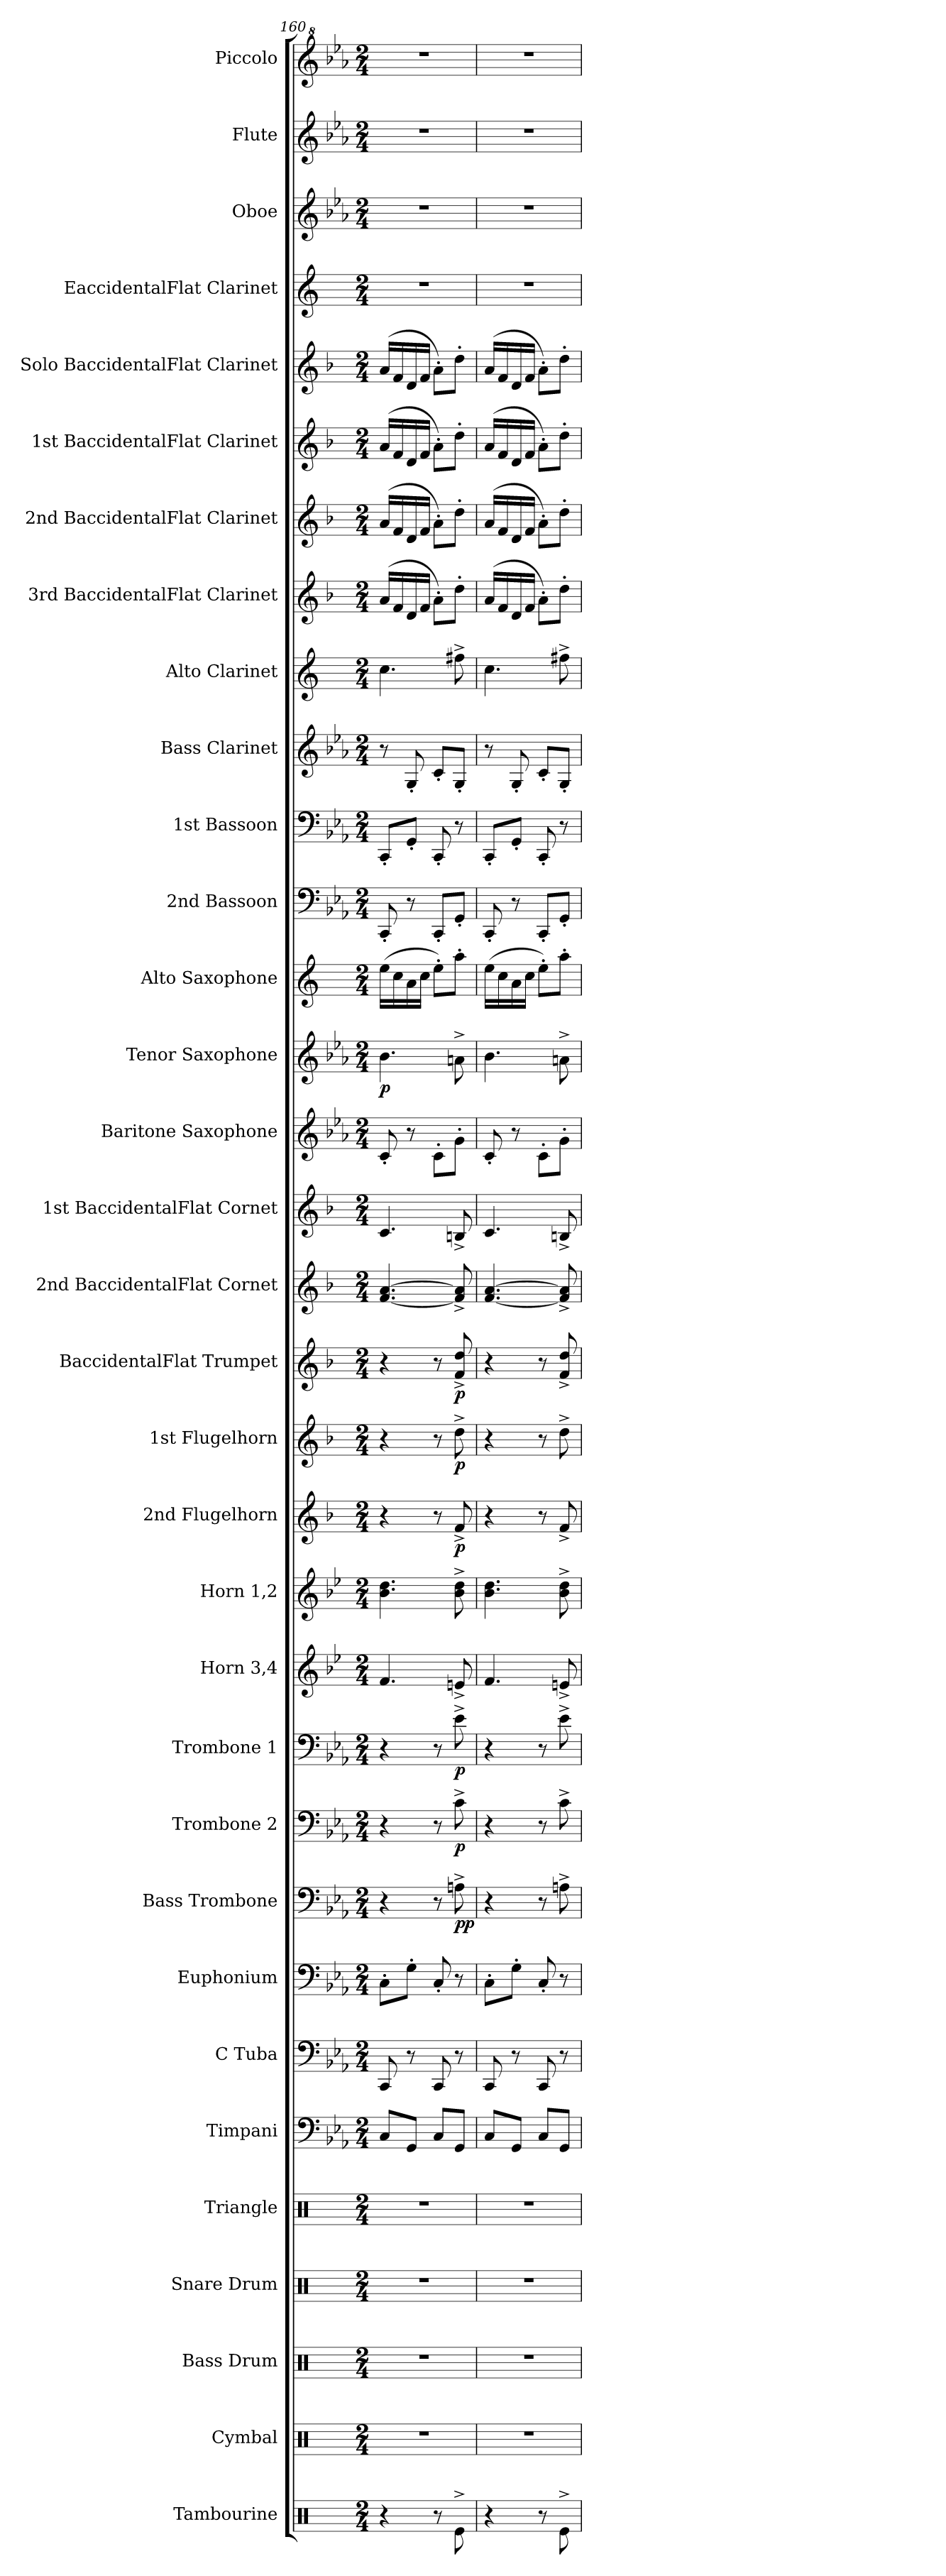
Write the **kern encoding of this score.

**kern	**kern	**kern	**kern	**kern	**kern	**kern	**kern	**kern	**dynam	**kern	**dynam	**kern	**dynam	**kern	**kern	**kern	**dynam	**kern	**dynam	**kern	**dynam	**kern	**kern	**kern	**kern	**dynam	**kern	**kern	**kern	**kern	**kern	**kern	**kern	**kern	**kern	**kern	**kern	**kern	**kern
*part33	*part32	*part31	*part30	*part29	*part28	*part27	*part26	*part25	*part25	*part24	*part24	*part23	*part23	*part22	*part21	*part20	*part20	*part19	*part19	*part18	*part18	*part17	*part16	*part15	*part14	*part14	*part13	*part12	*part11	*part10	*part9	*part8	*part7	*part6	*part5	*part4	*part3	*part2	*part1
*staff33	*staff32	*staff31	*staff30	*staff29	*staff28	*staff27	*staff26	*staff25	*staff25	*staff24	*staff24	*staff23	*staff23	*staff22	*staff21	*staff20	*staff20	*staff19	*staff19	*staff18	*staff18	*staff17	*staff16	*staff15	*staff14	*staff14	*staff13	*staff12	*staff11	*staff10	*staff9	*staff8	*staff7	*staff6	*staff5	*staff4	*staff3	*staff2	*staff1
*I"Tambourine	*I"Cymbal	*I"Bass Drum	*I"Snare Drum	*I"Triangle	*I"Timpani	*I"C Tuba	*I"Euphonium	*I"Bass Trombone	*	*I"Trombone 2	*	*I"Trombone 1	*	*I"Horn 3,4	*I"Horn 1,2	*I"2nd Flugelhorn	*	*I"1st Flugelhorn	*	*I"BaccidentalFlat Trumpet	*	*I"2nd BaccidentalFlat Cornet	*I"1st BaccidentalFlat Cornet	*I"Baritone Saxophone	*I"Tenor Saxophone	*	*I"Alto Saxophone	*I"2nd Bassoon	*I"1st Bassoon	*I"Bass Clarinet	*I"Alto Clarinet	*I"3rd BaccidentalFlat Clarinet	*I"2nd BaccidentalFlat Clarinet	*I"1st BaccidentalFlat Clarinet	*I"Solo BaccidentalFlat Clarinet	*I"EaccidentalFlat Clarinet	*I"Oboe	*I"Flute	*I"Piccolo
*I'Tamb.	*I'Cym.	*I'B. Dr.	*I'Sn. Dr.	*I'Trgl.	*I'Timp.	*I'C Tu.	*I'Eu.	*I'B. Trb.	*	*I'Trb. 2	*	*I'Trb. 1	*	*I'Hn. 3,4	*I'Hn. 1,2	*I'2nd Flghn.	*	*I'1st Flghn.	*	*I'BaccidentalFlat Tpt.	*	*I'2nd BaccidentalFlat Cnt.	*I'1st BaccidentalFlat Cnt.	*I'Bar. Sax.	*I'T. Sax.	*	*I'A. Sax.	*I'2nd Bsn.	*I'1st Bsn.	*I'B. Cl.	*I'A. Cl.	*I'3rd BaccidentalFlat Cl.	*I'2nd BaccidentalFlat Cl.	*I'1st BaccidentalFlat Cl.	*I'Solo BaccidentalFlat Cl.	*I'EaccidentalFlat Cl.	*I'Ob.	*I'Fl.	*I'Picc.
*clefX	*clefX	*clefX	*clefX	*clefX	*clefF4	*clefF4	*clefF4	*clefF4	*	*clefF4	*	*clefF4	*	*clefG2	*clefG2	*clefG2	*	*clefG2	*	*clefG2	*	*clefG2	*clefG2	*clefG2	*clefG2	*	*clefG2	*clefF4	*clefF4	*clefG2	*clefG2	*clefG2	*clefG2	*clefG2	*clefG2	*clefG2	*clefG2	*clefG2	*clefG^2
*	*	*	*	*	*	*	*	*	*	*	*	*	*	*ITrd4c7	*ITrd4c7	*ITrd1c2	*	*ITrd1c2	*	*ITrd1c2	*	*ITrd1c2	*ITrd1c2	*ITrd12c21	*ITrd8c14	*	*ITrd5c9	*	*	*ITrd8c14	*ITrd5c9	*ITrd1c2	*ITrd1c2	*ITrd1c2	*ITrd1c2	*ITrd-2c-3	*	*	*ITrd-7c-12
*k[]	*k[]	*k[]	*k[]	*k[]	*k[b-e-a-]	*k[b-e-a-]	*k[b-e-a-]	*k[b-e-a-]	*	*k[b-e-a-]	*	*k[b-e-a-]	*	*k[b-e-a-]	*k[b-e-a-]	*k[b-e-a-]	*	*k[b-e-a-]	*	*k[b-e-a-]	*	*k[b-e-a-]	*k[b-e-a-]	*k[b-e-a-]	*k[b-e-a-]	*	*k[b-e-a-]	*k[b-e-a-]	*k[b-e-a-]	*k[b-e-a-]	*k[b-e-a-]	*k[b-e-a-]	*k[b-e-a-]	*k[b-e-a-]	*k[b-e-a-]	*k[b-e-a-]	*k[b-e-a-]	*k[b-e-a-]	*k[b-e-a-]
*M2/4	*M2/4	*M2/4	*M2/4	*M2/4	*M2/4	*M2/4	*M2/4	*M2/4	*	*M2/4	*	*M2/4	*	*M2/4	*M2/4	*M2/4	*	*M2/4	*	*M2/4	*	*M2/4	*M2/4	*M2/4	*M2/4	*	*M2/4	*M2/4	*M2/4	*M2/4	*M2/4	*M2/4	*M2/4	*M2/4	*M2/4	*M2/4	*M2/4	*M2/4	*M2/4
=160	=160	=160	=160	=160	=160	=160	=160	=160	=160	=160	=160	=160	=160	=160	=160	=160	=160	=160	=160	=160	=160	=160	=160	=160	=160	=160	=160	=160	=160	=160	=160	=160	=160	=160	=160	=160	=160	=160	=160
!	!	!	!	!	!	!	!	!	!	!	!	!	!	!	!	!	!	!	!	!	!	!	!	!	!	!LO:DY:b	!	!	!	!	!	!	!	!	!	!	!	!	!
4r	2r	2r	2r	2r	8C/L	8CC/	8C'\L	4r	.	4r	.	4r	.	4.B-/	4.e-\ 4.g\	4r	.	4r	.	4r	.	[4.e-/ [4.g/	4.B-/	8C'/	4.B-\	p	(16g\LL	8CC'/	8CC'/L	8r	4.e-\	(16g/LL	(16g/LL	(16g/LL	(16g/LL	2r	2r	2r	2r
.	.	.	.	.	.	.	.	.	.	.	.	.	.	.	.	.	.	.	.	.	.	.	.	.	.	.	16e-\	.	.	.	.	16e-/	16e-/	16e-/	16e-/	.	.	.	.
.	.	.	.	.	8GG/J	8r	8G'\J	.	.	.	.	.	.	.	.	.	.	.	.	.	.	.	.	8r	.	.	16c\	8r	8GG'/J	8GG'/	.	16c/	16c/	16c/	16c/	.	.	.	.
.	.	.	.	.	.	.	.	.	.	.	.	.	.	.	.	.	.	.	.	.	.	.	.	.	.	.	16e-\JJ	.	.	.	.	16e-/JJ	16e-/JJ	16e-/JJ	16e-/JJ	.	.	.	.
8r	.	.	.	.	8C/L	8CC/	8C'/	8r	.	8r	.	8r	.	.	.	8r	.	8r	.	8r	.	.	.	8C'\L	.	.	8g'\L)	8CC'/L	8CC'/	8C'/L	.	8g'\L)	8g'\L)	8g'\L)	8g'\L)	.	.	.	.
!	!	!	!	!	!	!	!	!	!LO:DY:b	!	!LO:DY:b	!	!LO:DY:b	!	!	!	!LO:DY:b	!	!LO:DY:b	!	!LO:DY:b	!	!	!	!	!	!	!	!	!	!	!	!	!	!	!	!	!	!
8Re^\	.	.	.	.	8GG/J	8r	8r	8An^\	pp	8c^\	p	8e-^\	p	8An^/	8e-\^ 8g\^	8e-^/	p	8cc^\	p	8e-/^ 8cc/^	p	8e-/]^ 8g/]^	8An^/	8G'\J	8An^\	.	8cc'\J	8GG'/J	8r	8GG'/J	8an^\	8cc'\J	8cc'\J	8cc'\J	8cc'\J	.	.	.	.
=161	=161	=161	=161	=161	=161	=161	=161	=161	=161	=161	=161	=161	=161	=161	=161	=161	=161	=161	=161	=161	=161	=161	=161	=161	=161	=161	=161	=161	=161	=161	=161	=161	=161	=161	=161	=161	=161	=161	=161
4r	2r	2r	2r	2r	8C/L	8CC/	8C'\L	4r	.	4r	.	4r	.	4.B-/	4.e-\ 4.g\	4r	.	4r	.	4r	.	[4.e-/ [4.g/	4.B-/	8C'/	4.B-\	.	(16g\LL	8CC'/	8CC'/L	8r	4.e-\	(16g/LL	(16g/LL	(16g/LL	(16g/LL	2r	2r	2r	2r
.	.	.	.	.	.	.	.	.	.	.	.	.	.	.	.	.	.	.	.	.	.	.	.	.	.	.	16e-\	.	.	.	.	16e-/	16e-/	16e-/	16e-/	.	.	.	.
.	.	.	.	.	8GG/J	8r	8G'\J	.	.	.	.	.	.	.	.	.	.	.	.	.	.	.	.	8r	.	.	16c\	8r	8GG'/J	8GG'/	.	16c/	16c/	16c/	16c/	.	.	.	.
.	.	.	.	.	.	.	.	.	.	.	.	.	.	.	.	.	.	.	.	.	.	.	.	.	.	.	16e-\JJ	.	.	.	.	16e-/JJ	16e-/JJ	16e-/JJ	16e-/JJ	.	.	.	.
8r	.	.	.	.	8C/L	8CC/	8C'/	8r	.	8r	.	8r	.	.	.	8r	.	8r	.	8r	.	.	.	8C'\L	.	.	8g'\L)	8CC'/L	8CC'/	8C'/L	.	8g'\L)	8g'\L)	8g'\L)	8g'\L)	.	.	.	.
8Re^\	.	.	.	.	8GG/J	8r	8r	8An^\	.	8c^\	.	8e-^\	.	8An^/	8e-\^ 8g\^	8e-^/	.	8cc^\	.	8e-/^ 8cc/^	.	8e-/]^ 8g/]^	8An^/	8G'\J	8An^\	.	8cc'\J	8GG'/J	8r	8GG'/J	8an^\	8cc'\J	8cc'\J	8cc'\J	8cc'\J	.	.	.	.
=	=	=	=	=	=	=	=	=	=	=	=	=	=	=	=	=	=	=	=	=	=	=	=	=	=	=	=	=	=	=	=	=	=	=	=	=	=	=	=
*-	*-	*-	*-	*-	*-	*-	*-	*-	*-	*-	*-	*-	*-	*-	*-	*-	*-	*-	*-	*-	*-	*-	*-	*-	*-	*-	*-	*-	*-	*-	*-	*-	*-	*-	*-	*-	*-	*-	*-
